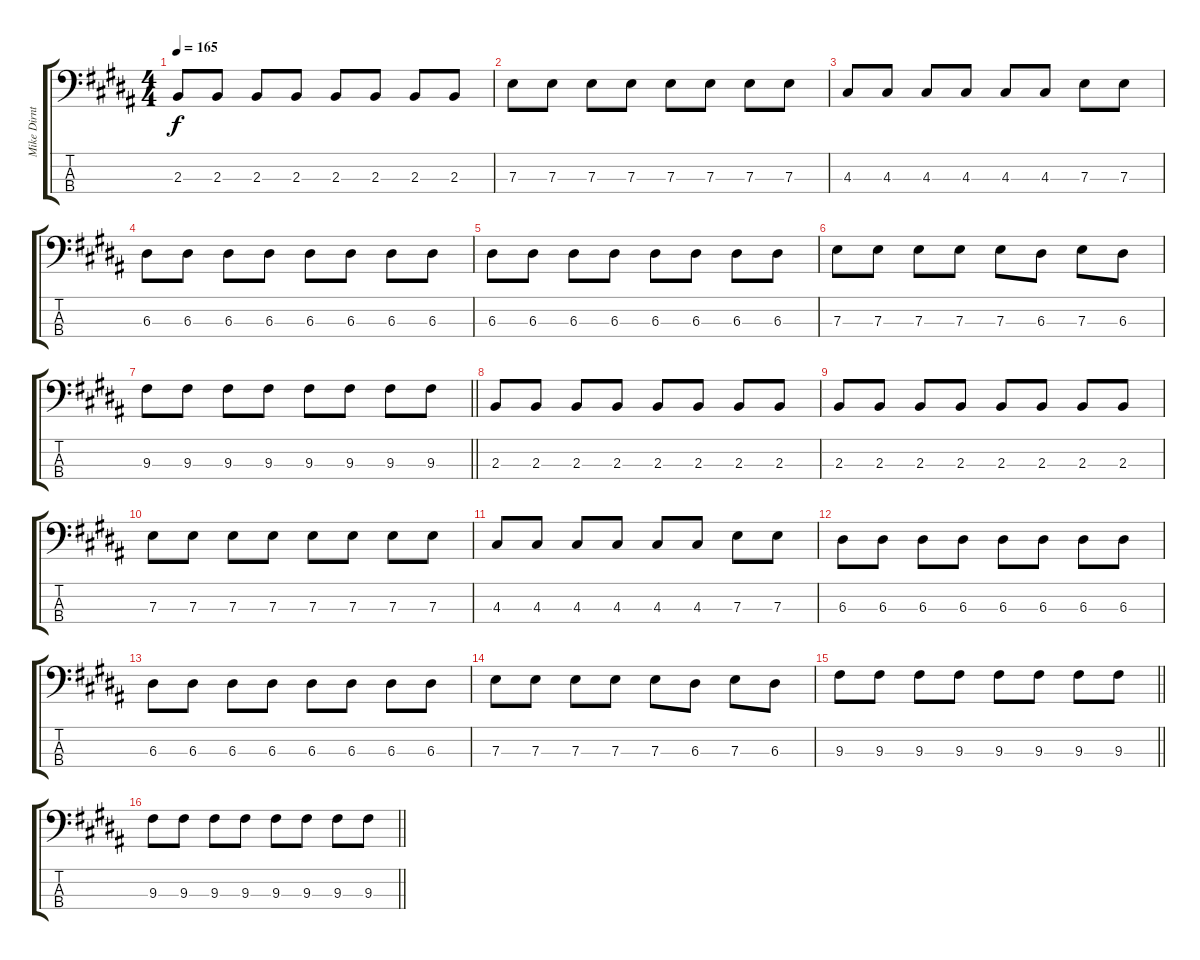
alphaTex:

\track ("Mike Dirnt (Bass)" "Mike Dirnt") {instrument electricbassfinger}
\staff {score tabs}
\tuning (G2 D2 A1 E1) {hide}
\ts (4 4)
\tempo 165
\clef f4
\ks b
2.3.8{dy f} 2.3.8 2.3.8 2.3.8 2.3.8 2.3.8 2.3.8 2.3.8 |
7.3.8 7.3.8 7.3.8 7.3.8 7.3.8 7.3.8 7.3.8 7.3.8 |
4.3.8 4.3.8 4.3.8 4.3.8 4.3.8 4.3.8 7.3.8 7.3.8 |
6.3.8 6.3.8 6.3.8 6.3.8 6.3.8 6.3.8 6.3.8 6.3.8 |
6.3.8 6.3.8 6.3.8 6.3.8 6.3.8 6.3.8 6.3.8 6.3.8 |
7.3.8 7.3.8 7.3.8 7.3.8 7.3.8 6.3.8 7.3.8 6.3.8 |
\barLineRight lightlight
9.3.8 9.3.8 9.3.8 9.3.8 9.3.8 9.3.8 9.3.8 9.3.8 |
2.3.8 2.3.8 2.3.8 2.3.8 2.3.8 2.3.8 2.3.8 2.3.8 |
2.3.8 2.3.8 2.3.8 2.3.8 2.3.8 2.3.8 2.3.8 2.3.8 |
7.3.8 7.3.8 7.3.8 7.3.8 7.3.8 7.3.8 7.3.8 7.3.8 |
4.3.8 4.3.8 4.3.8 4.3.8 4.3.8 4.3.8 7.3.8 7.3.8 |
6.3.8 6.3.8 6.3.8 6.3.8 6.3.8 6.3.8 6.3.8 6.3.8 |
6.3.8 6.3.8 6.3.8 6.3.8 6.3.8 6.3.8 6.3.8 6.3.8 |
7.3.8 7.3.8 7.3.8 7.3.8 7.3.8 6.3.8 7.3.8 6.3.8 |
\barLineRight lightlight
9.3.8 9.3.8 9.3.8 9.3.8 9.3.8 9.3.8 9.3.8 9.3.8 |
\barLineRight lightlight
9.3.8 9.3.8 9.3.8 9.3.8 9.3.8 9.3.8 9.3.8 9.3.8
